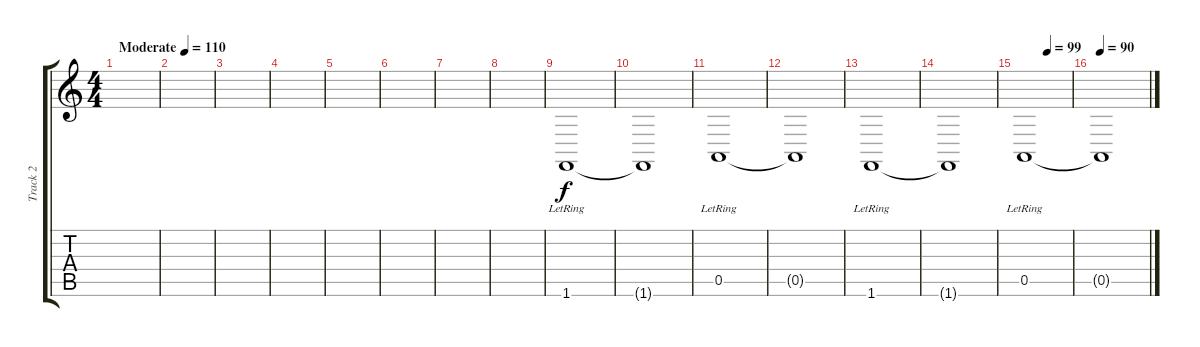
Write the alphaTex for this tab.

\track ("Track 2" "Track 2") {instrument acousticgrandpiano}
\staff {score tabs}
\tuning (E4 B3 G3 D3 A2 E2) {hide}
\ts (4 4)
\tempo (110 "Moderate")
\clef g2
\ks c
|
|
|
|
|
|
|
|
1.6{lr}.1 |
1.6{t}.1 |
0.5{lr}.1 |
0.5{t}.1 |
1.6{lr}.1 |
1.6{t}.1 |
\tempo (99 0.5)
0.5{lr}.1 |
\tempo 90
0.5{t}.1
